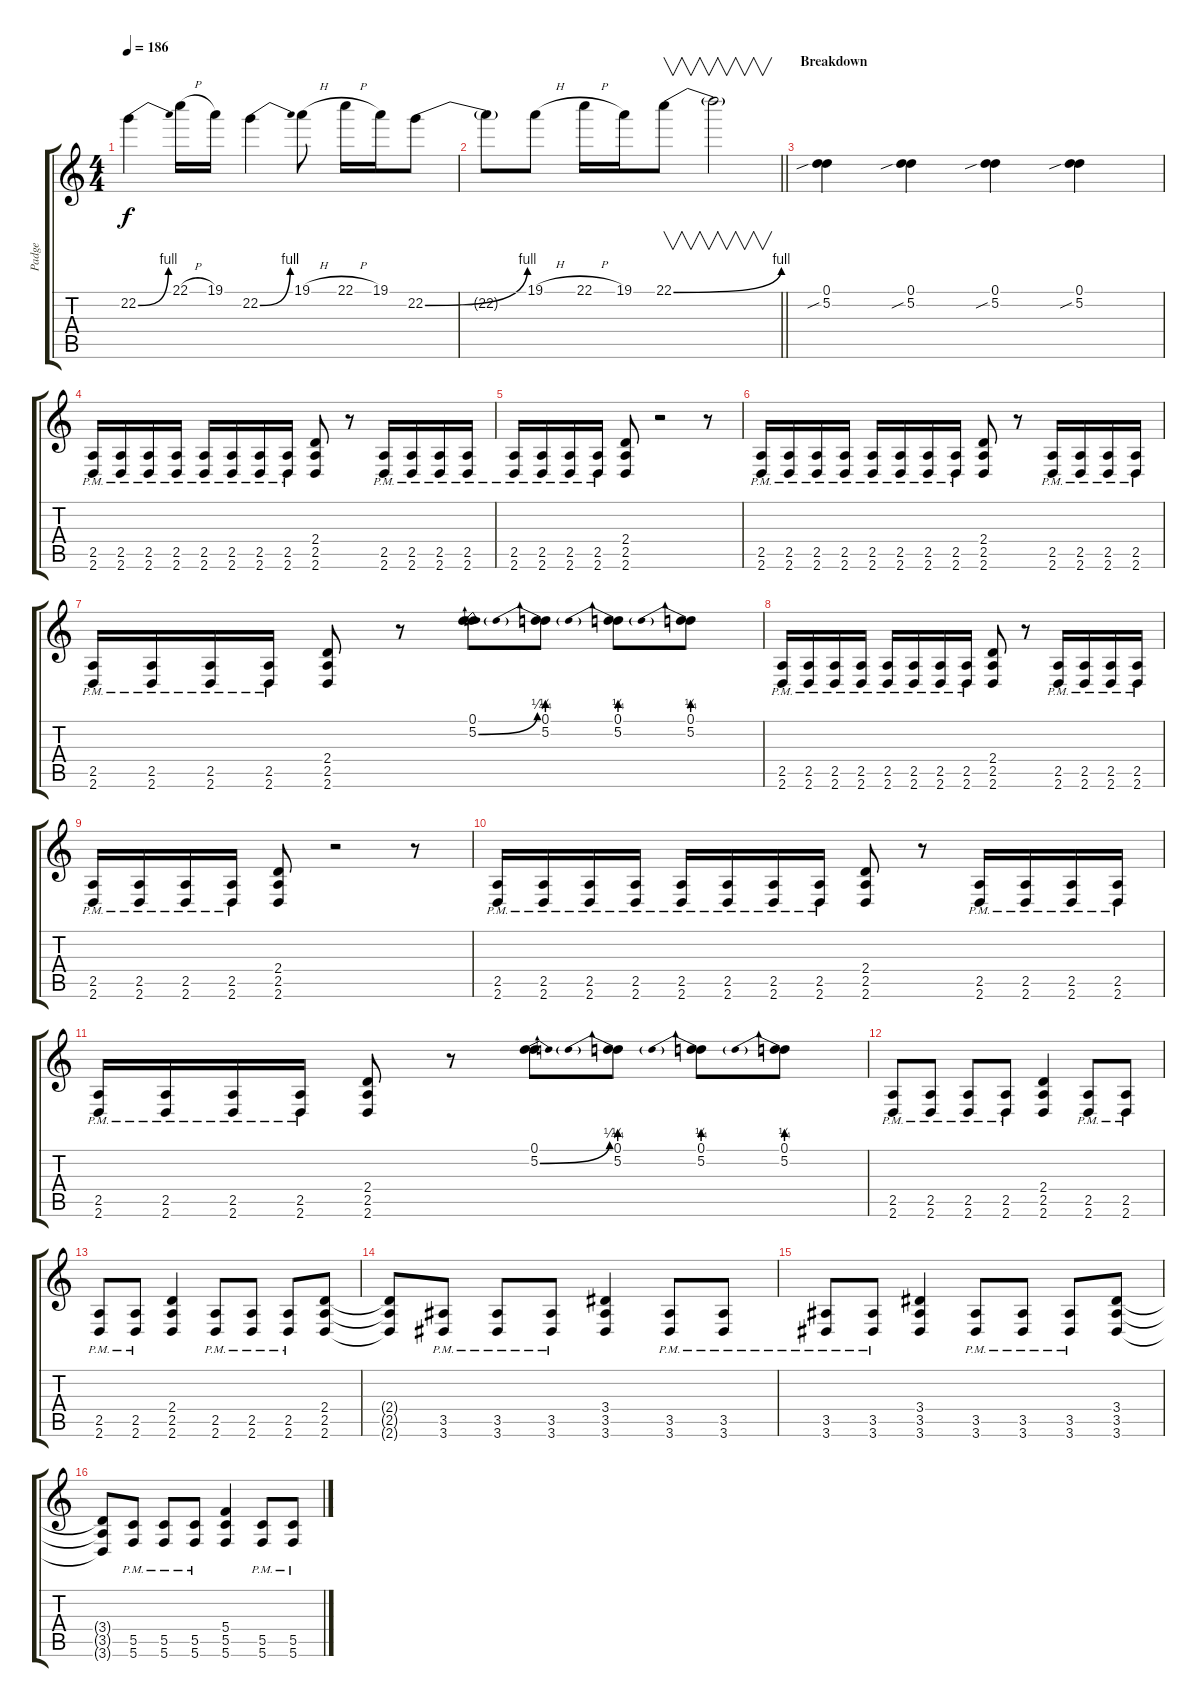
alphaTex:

\track ("Padge" "Padge") {instrument overdrivenguitar}
\staff {score tabs}
\tuning (D4 A3 F3 C3 G2 C2) {hide}
\ts (4 4)
\tempo 186
\clef g2
\ks c
22.2{be (bend 0 0 60 4)}.4{dy f} 22.1{h}.16 19.1.16 22.2{be (bend 0 0 60 4)}.4 19.1{h}.8 22.1{h}.16 19.1.16 22.2{be (bend 0 0 60 4)}.8 |
\barLineRight lightlight
22.2{t}.8 19.1{h}.8 22.1{h}.16 19.1.16 22.1{be (bend 0 0 60 4)}.8{v} 22.1{t}.2{v} |
\section ("" "Breakdown")
(0.1 5.2{sib}).4 (0.1 5.2{sib}).4 (0.1 5.2{sib}).4 (0.1 5.2{sib}).4 |
(2.5{pm} 2.6{pm}).16 (2.5{pm} 2.6{pm}).16 (2.5{pm} 2.6{pm}).16 (2.5{pm} 2.6{pm}).16 (2.5{pm} 2.6{pm}).16 (2.5{pm} 2.6{pm}).16 (2.5{pm} 2.6{pm}).16 (2.5{pm} 2.6{pm}).16 (2.4 2.5 2.6).8 r.8 (2.5{pm} 2.6{pm}).16 (2.5{pm} 2.6{pm}).16 (2.5{pm} 2.6{pm}).16 (2.5{pm} 2.6{pm}).16 |
(2.5{pm} 2.6{pm}).16 (2.5{pm} 2.6{pm}).16 (2.5{pm} 2.6{pm}).16 (2.5{pm} 2.6{pm}).16 (2.4 2.5 2.6).8 r.2 r.8 |
(2.5{pm} 2.6{pm}).16 (2.5{pm} 2.6{pm}).16 (2.5{pm} 2.6{pm}).16 (2.5{pm} 2.6{pm}).16 (2.5{pm} 2.6{pm}).16 (2.5{pm} 2.6{pm}).16 (2.5{pm} 2.6{pm}).16 (2.5{pm} 2.6{pm}).16 (2.4 2.5 2.6).8 r.8 (2.5{pm} 2.6{pm}).16 (2.5{pm} 2.6{pm}).16 (2.5{pm} 2.6{pm}).16 (2.5{pm} 2.6{pm}).16 |
(2.5{pm} 2.6{pm}).16 (2.5{pm} 2.6{pm}).16 (2.5{pm} 2.6{pm}).16 (2.5{pm} 2.6{pm}).16 (2.4 2.5 2.6).8 r.8 (0.1 5.2{be (bend 0 0 60 1)}).8 (0.1 5.2{be (prebend 0 1 60 1)}).8 (0.1 5.2{be (prebend 0 1 60 1)}).8 (0.1 5.2{be (prebend 0 1 60 1)}).8 |
(2.5{pm} 2.6{pm}).16 (2.5{pm} 2.6{pm}).16 (2.5{pm} 2.6{pm}).16 (2.5{pm} 2.6{pm}).16 (2.5{pm} 2.6{pm}).16 (2.5{pm} 2.6{pm}).16 (2.5{pm} 2.6{pm}).16 (2.5{pm} 2.6{pm}).16 (2.4 2.5 2.6).8 r.8 (2.5{pm} 2.6{pm}).16 (2.5{pm} 2.6{pm}).16 (2.5{pm} 2.6{pm}).16 (2.5{pm} 2.6{pm}).16 |
(2.5{pm} 2.6{pm}).16 (2.5{pm} 2.6{pm}).16 (2.5{pm} 2.6{pm}).16 (2.5{pm} 2.6{pm}).16 (2.4 2.5 2.6).8 r.2 r.8 |
(2.5{pm} 2.6{pm}).16 (2.5{pm} 2.6{pm}).16 (2.5{pm} 2.6{pm}).16 (2.5{pm} 2.6{pm}).16 (2.5{pm} 2.6{pm}).16 (2.5{pm} 2.6{pm}).16 (2.5{pm} 2.6{pm}).16 (2.5{pm} 2.6{pm}).16 (2.4 2.5 2.6).8 r.8 (2.5{pm} 2.6{pm}).16 (2.5{pm} 2.6{pm}).16 (2.5{pm} 2.6{pm}).16 (2.5{pm} 2.6{pm}).16 |
(2.5{pm} 2.6{pm}).16 (2.5{pm} 2.6{pm}).16 (2.5{pm} 2.6{pm}).16 (2.5{pm} 2.6{pm}).16 (2.4 2.5 2.6).8 r.8 (0.1 5.2{be (bend 0 0 60 1)}).8 (0.1 5.2{be (prebend 0 1 60 1)}).8 (0.1 5.2{be (prebend 0 1 60 1)}).8 (0.1 5.2{be (prebend 0 1 60 1)}).8 |
(2.5{pm} 2.6{pm}).8 (2.5{pm} 2.6{pm}).8 (2.5{pm} 2.6{pm}).8 (2.5{pm} 2.6{pm}).8 (2.4 2.5 2.6).4 (2.5{pm} 2.6{pm}).8 (2.5{pm} 2.6{pm}).8 |
(2.5{pm} 2.6{pm}).8 (2.5{pm} 2.6{pm}).8 (2.4 2.5 2.6).4 (2.5{pm} 2.6{pm}).8 (2.5{pm} 2.6{pm}).8 (2.5{pm} 2.6{pm}).8 (2.4 2.5 2.6).8 |
(2.4{t} 2.5{t} 2.6{t}).8 (3.5{pm} 3.6{pm}).8 (3.5{pm} 3.6{pm}).8 (3.5{pm} 3.6{pm}).8 (3.4 3.5 3.6).4 (3.5{pm} 3.6{pm}).8 (3.5{pm} 3.6{pm}).8 |
(3.5{pm} 3.6{pm}).8 (3.5{pm} 3.6{pm}).8 (3.4 3.5 3.6).4 (3.5{pm} 3.6{pm}).8 (3.5{pm} 3.6{pm}).8 (3.5{pm} 3.6{pm}).8 (3.4 3.5 3.6).8 |
(3.4{t} 3.5{t} 3.6{t}).8 (5.5{pm} 5.6{pm}).8 (5.5{pm} 5.6{pm}).8 (5.5{pm} 5.6{pm}).8 (5.4 5.5 5.6).4 (5.5{pm} 5.6{pm}).8 (5.5{pm} 5.6{pm}).8
